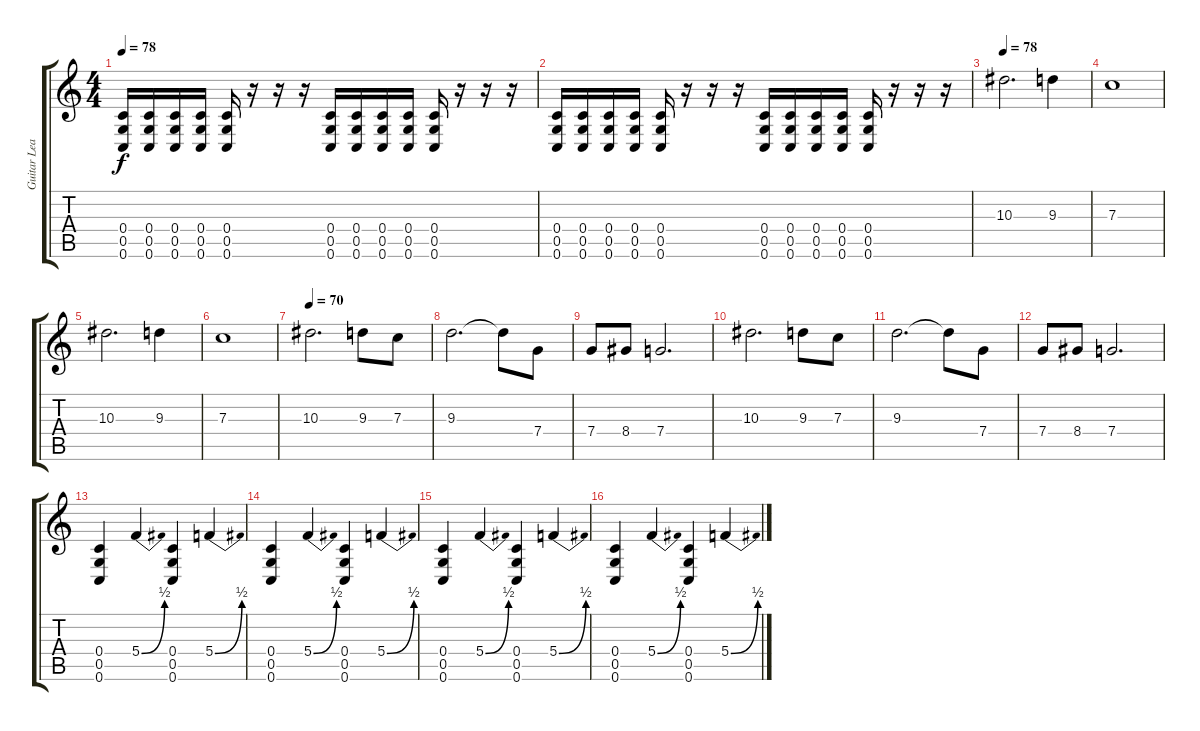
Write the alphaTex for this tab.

\track ("Guitar Lead" "Guitar Lea") {instrument distortionguitar}
\staff {score tabs}
\tuning (D4 A3 F3 C3 G2 C2) {hide}
\ts (4 4)
\tempo 78
\clef g2
\ks c
(0.4 0.5 0.6).16{dy f} (0.4 0.5 0.6).16 (0.4 0.5 0.6).16 (0.4 0.5 0.6).16 (0.4 0.5 0.6).16 r.16 r.16 r.16 (0.4 0.5 0.6).16 (0.4 0.5 0.6).16 (0.4 0.5 0.6).16 (0.4 0.5 0.6).16 (0.4 0.5 0.6).16 r.16 r.16 r.16 |
(0.4 0.5 0.6).16 (0.4 0.5 0.6).16 (0.4 0.5 0.6).16 (0.4 0.5 0.6).16 (0.4 0.5 0.6).16 r.16 r.16 r.16 (0.4 0.5 0.6).16 (0.4 0.5 0.6).16 (0.4 0.5 0.6).16 (0.4 0.5 0.6).16 (0.4 0.5 0.6).16 r.16 r.16 r.16 |
\tempo 78
10.3.2{d} 9.3.4 |
7.3.1 |
10.3.2{d} 9.3.4 |
7.3.1 |
\tempo 70
10.3.2{d} 9.3.8 7.3.8 |
9.3.2{d} 9.3{t}.8 7.4.8 |
7.4.8 8.4.8 7.4.2{d} |
10.3.2{d} 9.3.8 7.3.8 |
9.3.2{d} 9.3{t}.8 7.4.8 |
7.4.8 8.4.8 7.4.2{d} |
(0.4 0.5 0.6).4 5.4{be (bend 0 0 60 2)}.4 (0.4 0.5 0.6).4 5.4{be (bend 0 0 60 2)}.4 |
(0.4 0.5 0.6).4 5.4{be (bend 0 0 60 2)}.4 (0.4 0.5 0.6).4 5.4{be (bend 0 0 60 2)}.4 |
(0.4 0.5 0.6).4 5.4{be (bend 0 0 60 2)}.4 (0.4 0.5 0.6).4 5.4{be (bend 0 0 60 2)}.4 |
(0.4 0.5 0.6).4 5.4{be (bend 0 0 60 2)}.4 (0.4 0.5 0.6).4 5.4{be (bend 0 0 60 2)}.4
